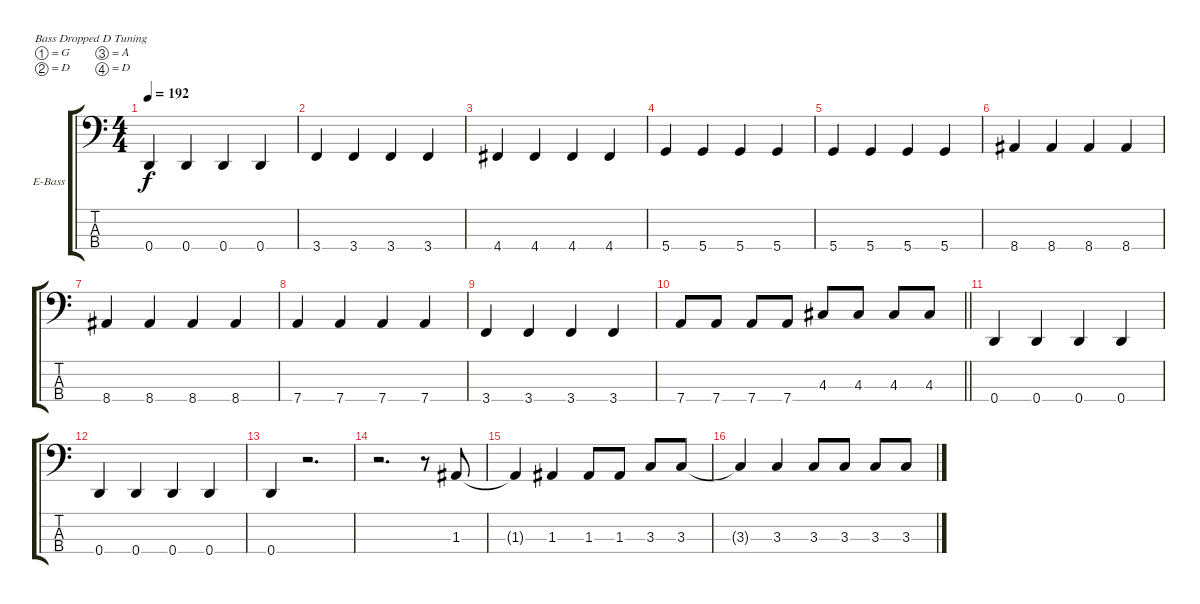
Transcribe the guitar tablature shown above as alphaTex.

\defaultSystemsLayout 4
\bracketExtendMode groupsimilarinstruments
\firstSystemTrackNameOrientation horizontal
\otherSystemsTrackNameOrientation horizontal
\track ("Electric Bass" "E-Bass") {instrument electricbassfinger}
\staff {score tabs}
\tuning (G2 D2 A1 D1)
\ts (4 4)
\tempo 192
\clef f4
\ks c
0.4.4{dy f} 0.4.4 0.4.4 0.4.4 |
3.4.4 3.4.4 3.4.4 3.4.4 |
4.4.4 4.4.4 4.4.4 4.4.4 |
5.4.4 5.4.4 5.4.4 5.4.4 |
5.4.4 5.4.4 5.4.4 5.4.4 |
8.4.4 8.4.4 8.4.4 8.4.4 |
8.4.4 8.4.4 8.4.4 8.4.4 |
7.4.4 7.4.4 7.4.4 7.4.4 |
3.4.4 3.4.4 3.4.4 3.4.4 |
\barLineRight lightlight
7.4.8 7.4.8 7.4.8 7.4.8 4.3.8 4.3.8 4.3.8 4.3.8 |
0.4.4 0.4.4 0.4.4 0.4.4 |
0.4.4 0.4.4 0.4.4 0.4.4 |
0.4.4 r.2{d} |
r.2{d} r.8 1.3.8 |
1.3{t}.4 1.3.4 1.3.8 1.3.8 3.3.8 3.3.8 |
3.3{t}.4 3.3.4 3.3.8 3.3.8 3.3.8 3.3.8
